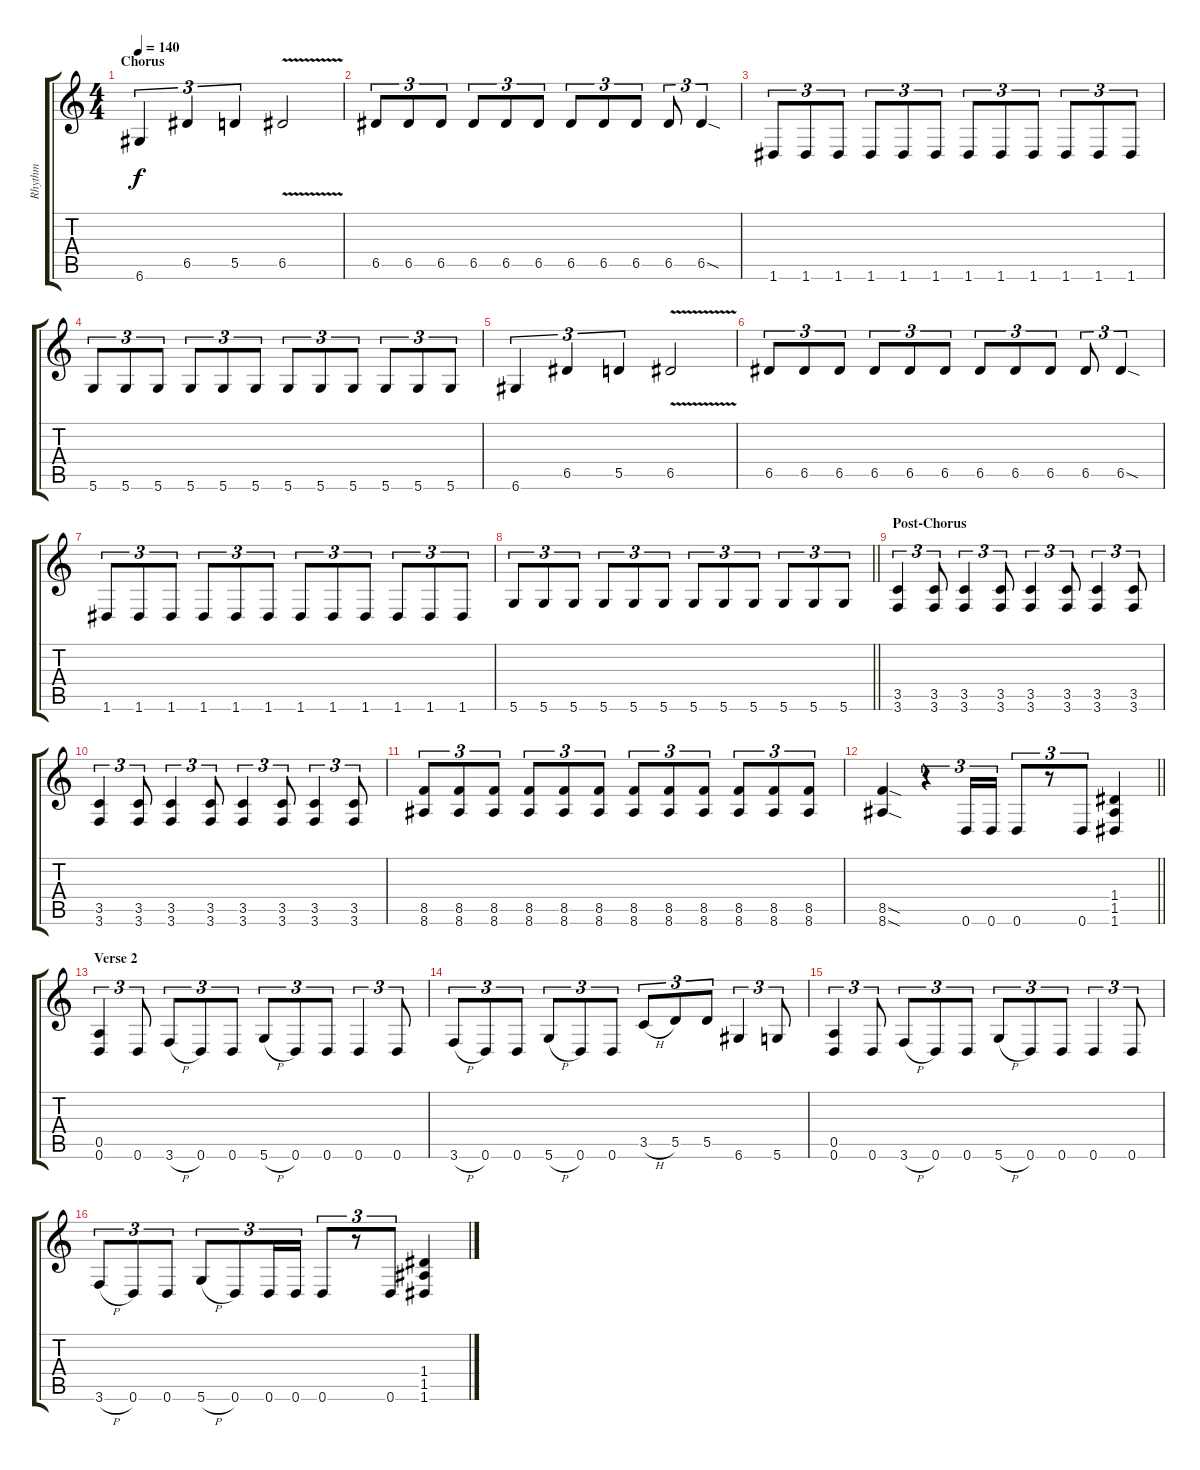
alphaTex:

\track ("Rhythm" "Rhythm") {instrument overdrivenguitar}
\staff {score tabs}
\tuning (E4 B3 G3 D3 A2 D2) {hide}
\ts (4 4)
\section ("" "Chorus")
\tempo 140
\clef g2
\ks c
6.6.4{tu (3 2) dy f} 6.5.4{tu (3 2)} 5.5.4{tu (3 2)} 6.5{v}.2 |
6.5.8{tu (3 2)} 6.5.8{tu (3 2)} 6.5.8{tu (3 2)} 6.5.8{tu (3 2)} 6.5.8{tu (3 2)} 6.5.8{tu (3 2)} 6.5.8{tu (3 2)} 6.5.8{tu (3 2)} 6.5.8{tu (3 2)} 6.5.8{tu (3 2)} 6.5{sod}.4{tu (3 2)} |
1.6.8{tu (3 2)} 1.6.8{tu (3 2)} 1.6.8{tu (3 2)} 1.6.8{tu (3 2)} 1.6.8{tu (3 2)} 1.6.8{tu (3 2)} 1.6.8{tu (3 2)} 1.6.8{tu (3 2)} 1.6.8{tu (3 2)} 1.6.8{tu (3 2)} 1.6.8{tu (3 2)} 1.6.8{tu (3 2)} |
5.6.8{tu (3 2)} 5.6.8{tu (3 2)} 5.6.8{tu (3 2)} 5.6.8{tu (3 2)} 5.6.8{tu (3 2)} 5.6.8{tu (3 2)} 5.6.8{tu (3 2)} 5.6.8{tu (3 2)} 5.6.8{tu (3 2)} 5.6.8{tu (3 2)} 5.6.8{tu (3 2)} 5.6.8{tu (3 2)} |
6.6.4{tu (3 2)} 6.5.4{tu (3 2)} 5.5.4{tu (3 2)} 6.5{v}.2 |
6.5.8{tu (3 2)} 6.5.8{tu (3 2)} 6.5.8{tu (3 2)} 6.5.8{tu (3 2)} 6.5.8{tu (3 2)} 6.5.8{tu (3 2)} 6.5.8{tu (3 2)} 6.5.8{tu (3 2)} 6.5.8{tu (3 2)} 6.5.8{tu (3 2)} 6.5{sod}.4{tu (3 2)} |
1.6.8{tu (3 2)} 1.6.8{tu (3 2)} 1.6.8{tu (3 2)} 1.6.8{tu (3 2)} 1.6.8{tu (3 2)} 1.6.8{tu (3 2)} 1.6.8{tu (3 2)} 1.6.8{tu (3 2)} 1.6.8{tu (3 2)} 1.6.8{tu (3 2)} 1.6.8{tu (3 2)} 1.6.8{tu (3 2)} |
\barLineRight lightlight
5.6.8{tu (3 2)} 5.6.8{tu (3 2)} 5.6.8{tu (3 2)} 5.6.8{tu (3 2)} 5.6.8{tu (3 2)} 5.6.8{tu (3 2)} 5.6.8{tu (3 2)} 5.6.8{tu (3 2)} 5.6.8{tu (3 2)} 5.6.8{tu (3 2)} 5.6.8{tu (3 2)} 5.6.8{tu (3 2)} |
\section ("" "Post-Chorus")
(3.5 3.6).4{tu (3 2)} (3.5 3.6).8{tu (3 2)} (3.5 3.6).4{tu (3 2)} (3.5 3.6).8{tu (3 2)} (3.5 3.6).4{tu (3 2)} (3.5 3.6).8{tu (3 2)} (3.5 3.6).4{tu (3 2)} (3.5 3.6).8{tu (3 2)} |
(3.5 3.6).4{tu (3 2)} (3.5 3.6).8{tu (3 2)} (3.5 3.6).4{tu (3 2)} (3.5 3.6).8{tu (3 2)} (3.5 3.6).4{tu (3 2)} (3.5 3.6).8{tu (3 2)} (3.5 3.6).4{tu (3 2)} (3.5 3.6).8{tu (3 2)} |
(8.5 8.6).8{tu (3 2)} (8.5 8.6).8{tu (3 2)} (8.5 8.6).8{tu (3 2)} (8.5 8.6).8{tu (3 2)} (8.5 8.6).8{tu (3 2)} (8.5 8.6).8{tu (3 2)} (8.5 8.6).8{tu (3 2)} (8.5 8.6).8{tu (3 2)} (8.5 8.6).8{tu (3 2)} (8.5 8.6).8{tu (3 2)} (8.5 8.6).8{tu (3 2)} (8.5 8.6).8{tu (3 2)} |
\barLineRight lightlight
(8.5{sod} 8.6{sod}).4 r.4{tu (3 2)} 0.6.16{tu (3 2)} 0.6.16{tu (3 2)} 0.6.8{tu (3 2)} r.8{tu (3 2)} 0.6.8{tu (3 2)} (1.4 1.5 1.6).4 |
\section ("" "Verse 2")
(0.5 0.6).4{tu (3 2)} 0.6.8{tu (3 2)} 3.6{h}.8{tu (3 2)} 0.6.8{tu (3 2)} 0.6.8{tu (3 2)} 5.6{h}.8{tu (3 2)} 0.6.8{tu (3 2)} 0.6.8{tu (3 2)} 0.6.4{tu (3 2)} 0.6.8{tu (3 2)} |
3.6{h}.8{tu (3 2)} 0.6.8{tu (3 2)} 0.6.8{tu (3 2)} 5.6{h}.8{tu (3 2)} 0.6.8{tu (3 2)} 0.6.8{tu (3 2)} 3.5{h}.8{tu (3 2)} 5.5.8{tu (3 2)} 5.5.8{tu (3 2)} 6.6.4{tu (3 2)} 5.6.8{tu (3 2)} |
(0.5 0.6).4{tu (3 2)} 0.6.8{tu (3 2)} 3.6{h}.8{tu (3 2)} 0.6.8{tu (3 2)} 0.6.8{tu (3 2)} 5.6{h}.8{tu (3 2)} 0.6.8{tu (3 2)} 0.6.8{tu (3 2)} 0.6.4{tu (3 2)} 0.6.8{tu (3 2)} |
3.6{h}.8{tu (3 2)} 0.6.8{tu (3 2)} 0.6.8{tu (3 2)} 5.6{h}.8{tu (3 2)} 0.6.8{tu (3 2)} 0.6.16{tu (3 2)} 0.6.16{tu (3 2)} 0.6.8{tu (3 2)} r.8{tu (3 2)} 0.6.8{tu (3 2)} (1.4 1.5 1.6).4
